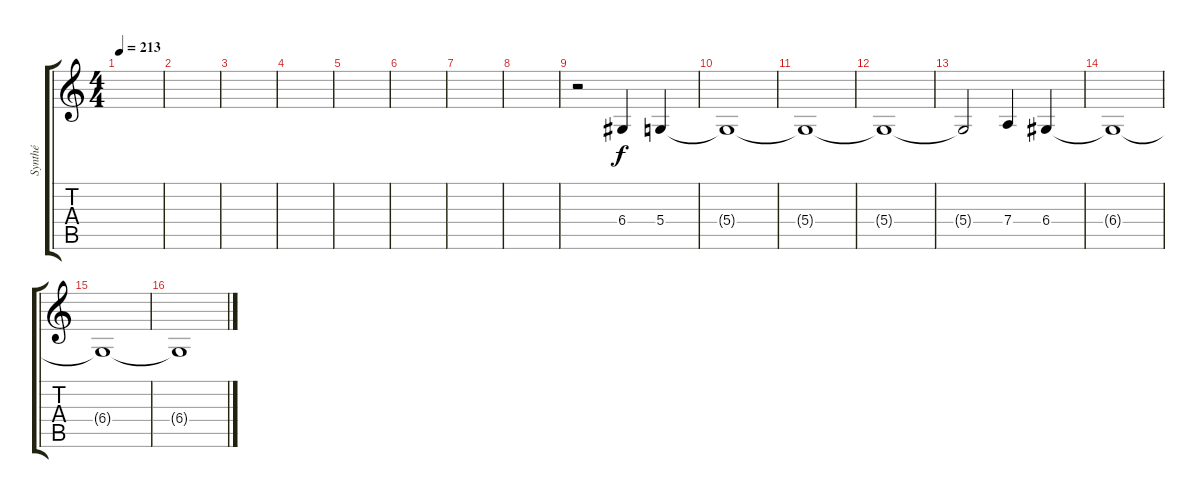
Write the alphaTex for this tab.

\track ("Synthé" "Synthé") {instrument lead2sawtooth}
\staff {score tabs}
\tuning (E4 B3 G3 D3 A2 E2) {hide}
\ts (4 4)
\tempo 213
\clef g2
\ks c
|
|
|
|
|
|
|
|
r.2 6.4.4 5.4.4 |
5.4{t}.1 |
5.4{t}.1 |
5.4{t}.1 |
5.4{t}.2 7.4.4 6.4.4 |
6.4{t}.1 |
6.4{t}.1 |
6.4{t}.1
